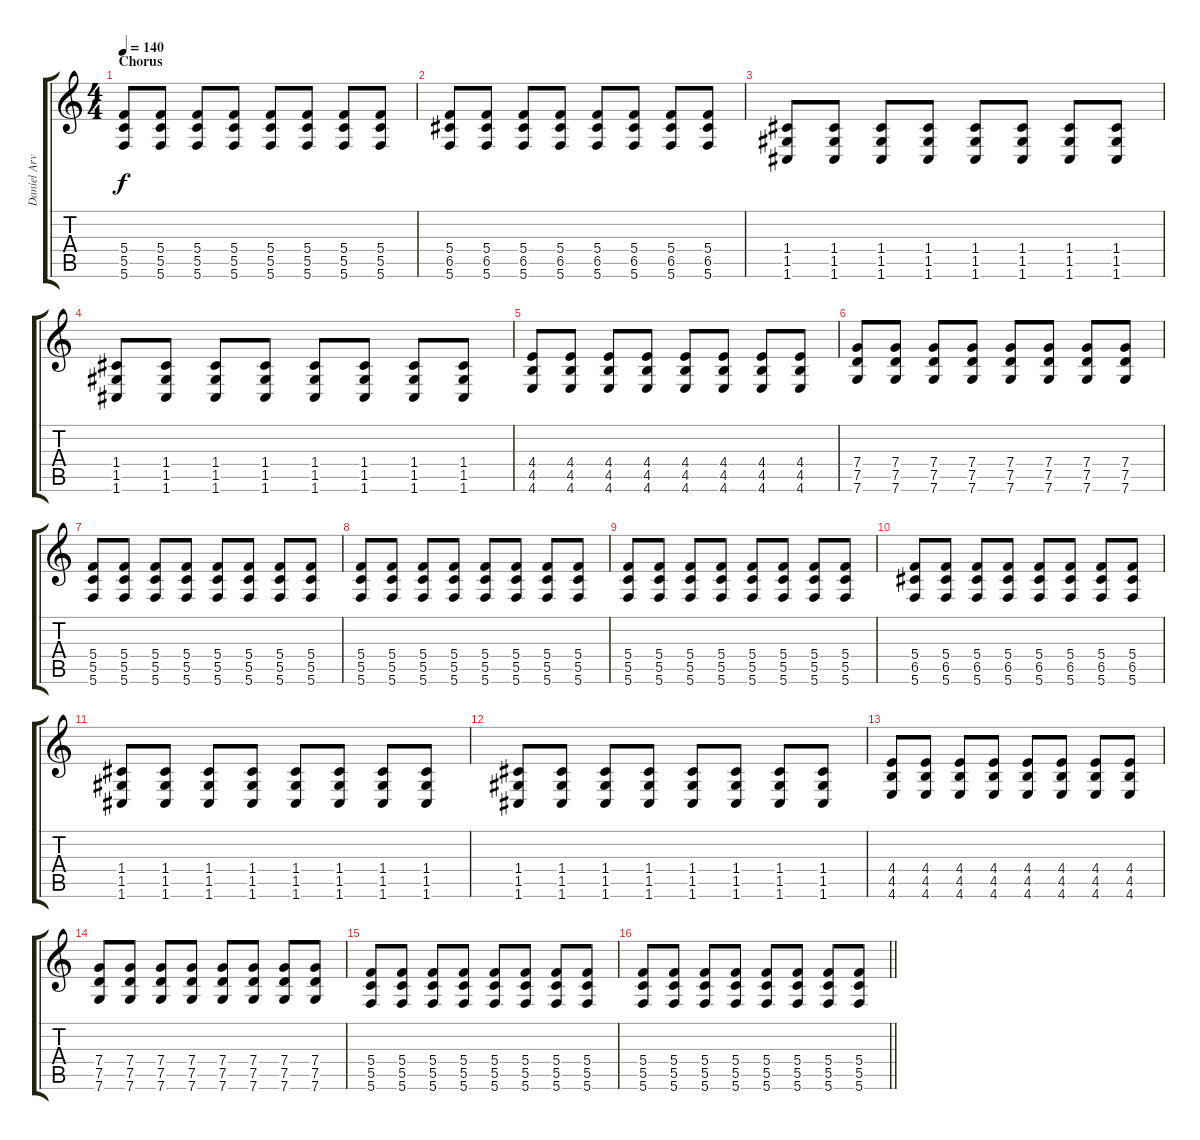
\track ("Daniel Arvidsson " "Daniel Arv") {instrument distortionguitar}
\staff {score tabs}
\tuning (D4 A3 F3 C3 G2 C2) {hide}
\ts (4 4)
\section ("" "Chorus")
\tempo 140
\clef g2
\ks c
(5.4 5.5 5.6).8{dy f} (5.4 5.5 5.6).8 (5.4 5.5 5.6).8 (5.4 5.5 5.6).8 (5.4 5.5 5.6).8 (5.4 5.5 5.6).8 (5.4 5.5 5.6).8 (5.4 5.5 5.6).8 |
(5.4 6.5 5.6).8 (5.4 6.5 5.6).8 (5.4 6.5 5.6).8 (5.4 6.5 5.6).8 (5.4 6.5 5.6).8 (5.4 6.5 5.6).8 (5.4 6.5 5.6).8 (5.4 6.5 5.6).8 |
(1.4 1.5 1.6).8 (1.4 1.5 1.6).8 (1.4 1.5 1.6).8 (1.4 1.5 1.6).8 (1.4 1.5 1.6).8 (1.4 1.5 1.6).8 (1.4 1.5 1.6).8 (1.4 1.5 1.6).8 |
(1.4 1.5 1.6).8 (1.4 1.5 1.6).8 (1.4 1.5 1.6).8 (1.4 1.5 1.6).8 (1.4 1.5 1.6).8 (1.4 1.5 1.6).8 (1.4 1.5 1.6).8 (1.4 1.5 1.6).8 |
(4.4 4.5 4.6).8 (4.4 4.5 4.6).8 (4.4 4.5 4.6).8 (4.4 4.5 4.6).8 (4.4 4.5 4.6).8 (4.4 4.5 4.6).8 (4.4 4.5 4.6).8 (4.4 4.5 4.6).8 |
(7.4 7.5 7.6).8 (7.4 7.5 7.6).8 (7.4 7.5 7.6).8 (7.4 7.5 7.6).8 (7.4 7.5 7.6).8 (7.4 7.5 7.6).8 (7.4 7.5 7.6).8 (7.4 7.5 7.6).8 |
(5.4 5.5 5.6).8 (5.4 5.5 5.6).8 (5.4 5.5 5.6).8 (5.4 5.5 5.6).8 (5.4 5.5 5.6).8 (5.4 5.5 5.6).8 (5.4 5.5 5.6).8 (5.4 5.5 5.6).8 |
(5.4 5.5 5.6).8 (5.4 5.5 5.6).8 (5.4 5.5 5.6).8 (5.4 5.5 5.6).8 (5.4 5.5 5.6).8 (5.4 5.5 5.6).8 (5.4 5.5 5.6).8 (5.4 5.5 5.6).8 |
(5.4 5.5 5.6).8 (5.4 5.5 5.6).8 (5.4 5.5 5.6).8 (5.4 5.5 5.6).8 (5.4 5.5 5.6).8 (5.4 5.5 5.6).8 (5.4 5.5 5.6).8 (5.4 5.5 5.6).8 |
(5.4 6.5 5.6).8 (5.4 6.5 5.6).8 (5.4 6.5 5.6).8 (5.4 6.5 5.6).8 (5.4 6.5 5.6).8 (5.4 6.5 5.6).8 (5.4 6.5 5.6).8 (5.4 6.5 5.6).8 |
(1.4 1.5 1.6).8 (1.4 1.5 1.6).8 (1.4 1.5 1.6).8 (1.4 1.5 1.6).8 (1.4 1.5 1.6).8 (1.4 1.5 1.6).8 (1.4 1.5 1.6).8 (1.4 1.5 1.6).8 |
(1.4 1.5 1.6).8 (1.4 1.5 1.6).8 (1.4 1.5 1.6).8 (1.4 1.5 1.6).8 (1.4 1.5 1.6).8 (1.4 1.5 1.6).8 (1.4 1.5 1.6).8 (1.4 1.5 1.6).8 |
(4.4 4.5 4.6).8 (4.4 4.5 4.6).8 (4.4 4.5 4.6).8 (4.4 4.5 4.6).8 (4.4 4.5 4.6).8 (4.4 4.5 4.6).8 (4.4 4.5 4.6).8 (4.4 4.5 4.6).8 |
(7.4 7.5 7.6).8 (7.4 7.5 7.6).8 (7.4 7.5 7.6).8 (7.4 7.5 7.6).8 (7.4 7.5 7.6).8 (7.4 7.5 7.6).8 (7.4 7.5 7.6).8 (7.4 7.5 7.6).8 |
(5.4 5.5 5.6).8 (5.4 5.5 5.6).8 (5.4 5.5 5.6).8 (5.4 5.5 5.6).8 (5.4 5.5 5.6).8 (5.4 5.5 5.6).8 (5.4 5.5 5.6).8 (5.4 5.5 5.6).8 |
\barLineRight lightlight
(5.4 5.5 5.6).8 (5.4 5.5 5.6).8 (5.4 5.5 5.6).8 (5.4 5.5 5.6).8 (5.4 5.5 5.6).8 (5.4 5.5 5.6).8 (5.4 5.5 5.6).8 (5.4 5.5 5.6).8
